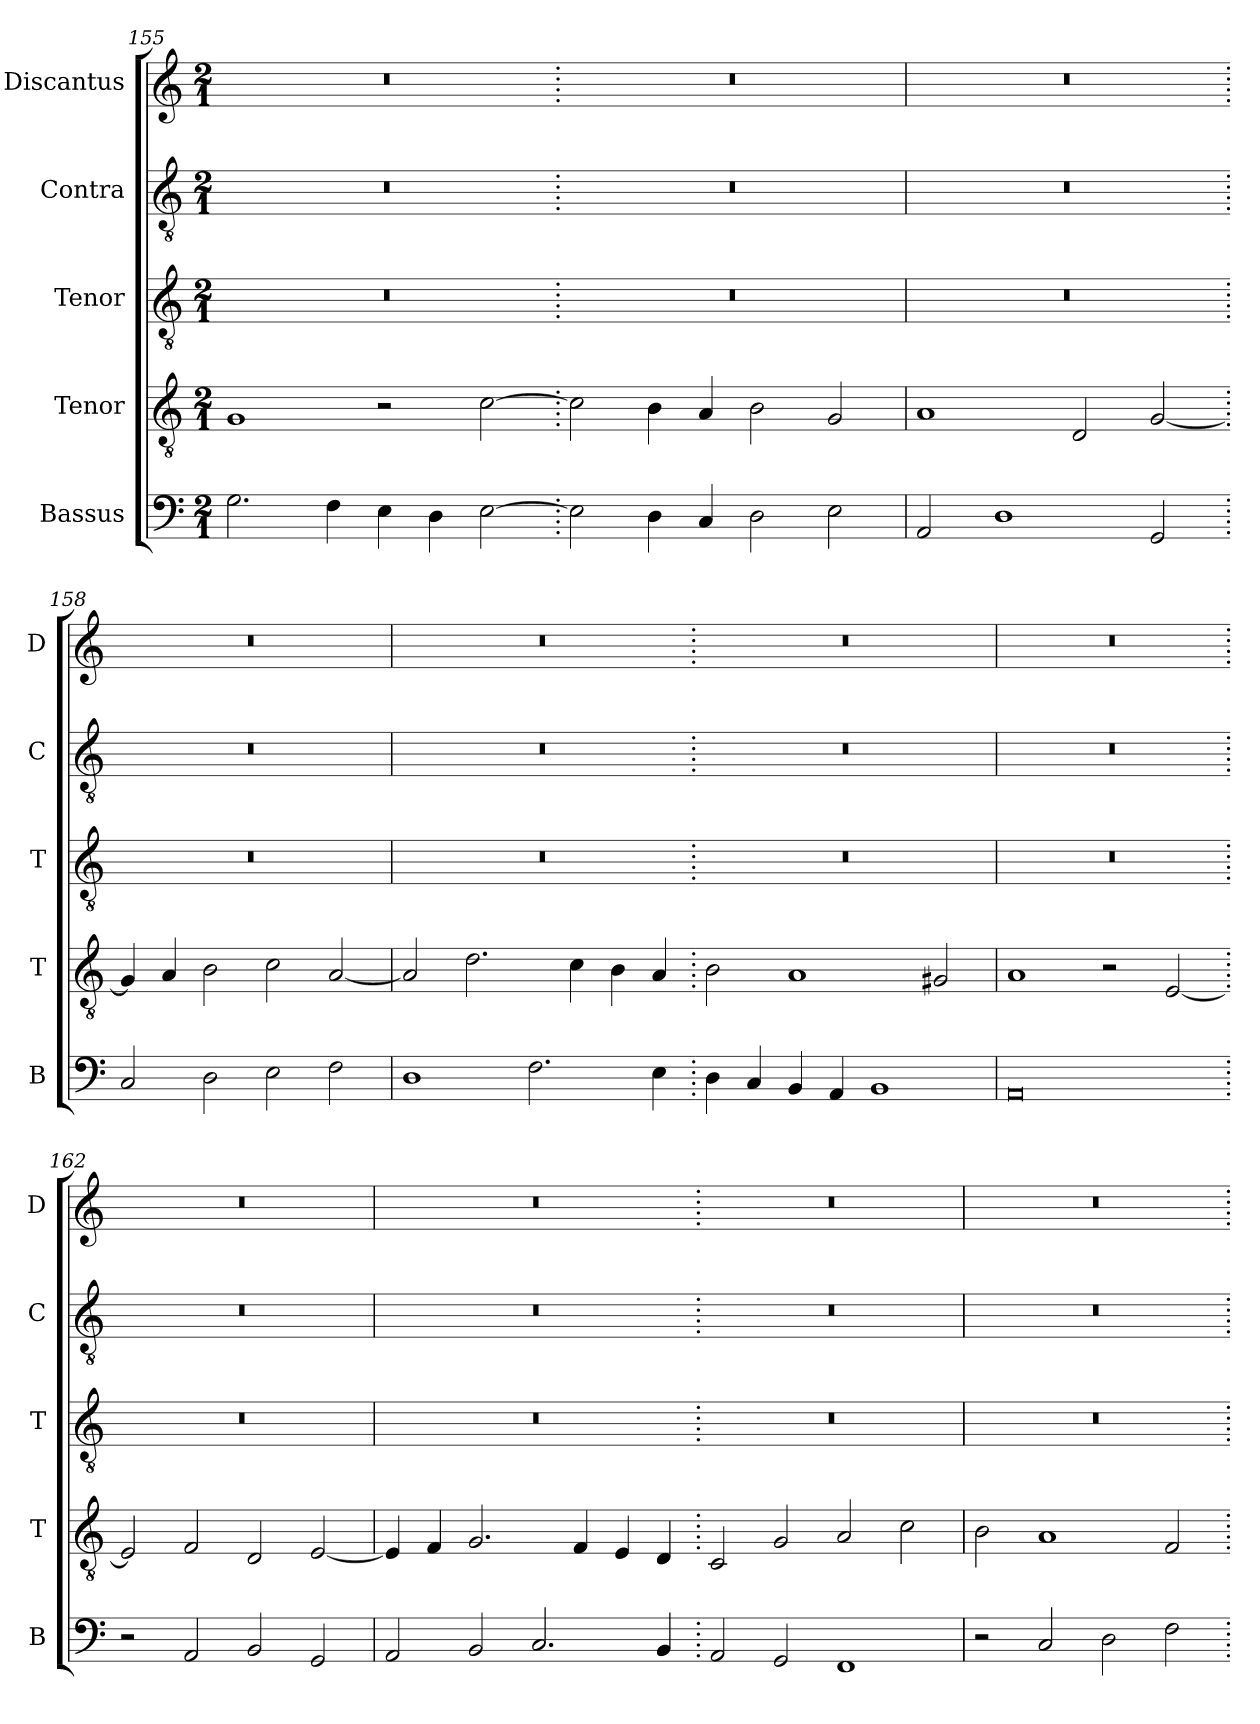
**kern	**kern	**kern	**kern	**kern
*part5	*part4	*part3	*part2	*part1
*staff5	*staff4	*staff3	*staff2	*staff1
*I"Bassus	*I"Tenor	*I"Tenor	*I"Contra	*I"Discantus
*I'B	*I'T	*I'T	*I'C	*I'D
*clefF4	*clefGv2	*clefGv2	*clefGv2	*clefG2
*k[]	*k[]	*k[]	*k[]	*k[]
*M2/1	*M2/1	*M2/1	*M2/1	*M2/1
=155	=155	=155	=155	=155
2.G\	1G	0r	0r	0r
4F\	.	.	.	.
4E\	2r	.	.	.
4D\	.	.	.	.
[2E\	[2c\	.	.	.
=156.	=156.	=156.	=156.	=156.
2E\]	2c\]	0r	0r	0r
4D\	4B\	.	.	.
4C/	4A/	.	.	.
2D\	2B\	.	.	.
2E\	2G/	.	.	.
=157	=157	=157	=157	=157
2AA/	1A	0r	0r	0r
1D	.	.	.	.
.	2D/	.	.	.
2GG/	[2G/	.	.	.
=158.	=158.	=158.	=158.	=158.
2C/	4G/]	0r	0r	0r
.	4A/	.	.	.
2D\	2B\	.	.	.
2E\	2c\	.	.	.
2F\	[2A/	.	.	.
=159	=159	=159	=159	=159
1D	2A/]	0r	0r	0r
.	2.d\	.	.	.
2.F\	.	.	.	.
.	4c\	.	.	.
.	4B\	.	.	.
4E\	4A/	.	.	.
=160.	=160.	=160.	=160.	=160.
4D\	2B\	0r	0r	0r
4C/	.	.	.	.
4BB/	1A	.	.	.
4AA/	.	.	.	.
1BB	.	.	.	.
.	2G#X/	.	.	.
=161	=161	=161	=161	=161
0AA	1A	0r	0r	0r
.	2r	.	.	.
.	[2E/	.	.	.
=162.	=162.	=162.	=162.	=162.
2r	2E/]	0r	0r	0r
2AA/	2F/	.	.	.
2BB/	2D/	.	.	.
2GG/	[2E/	.	.	.
=163	=163	=163	=163	=163
2AA/	4E/]	0r	0r	0r
.	4F/	.	.	.
2BB/	2.G/	.	.	.
2.C/	.	.	.	.
.	4F/	.	.	.
.	4E/	.	.	.
4BB/	4D/	.	.	.
=164.	=164.	=164.	=164.	=164.
2AA/	2C/	0r	0r	0r
2GG/	2G/	.	.	.
1FF	2A/	.	.	.
.	2c\	.	.	.
=165	=165	=165	=165	=165
2r	2B\	0r	0r	0r
2C/	1A	.	.	.
2D\	.	.	.	.
2F\	2F/	.	.	.
=.	=.	=.	=.	=.
*-	*-	*-	*-	*-
